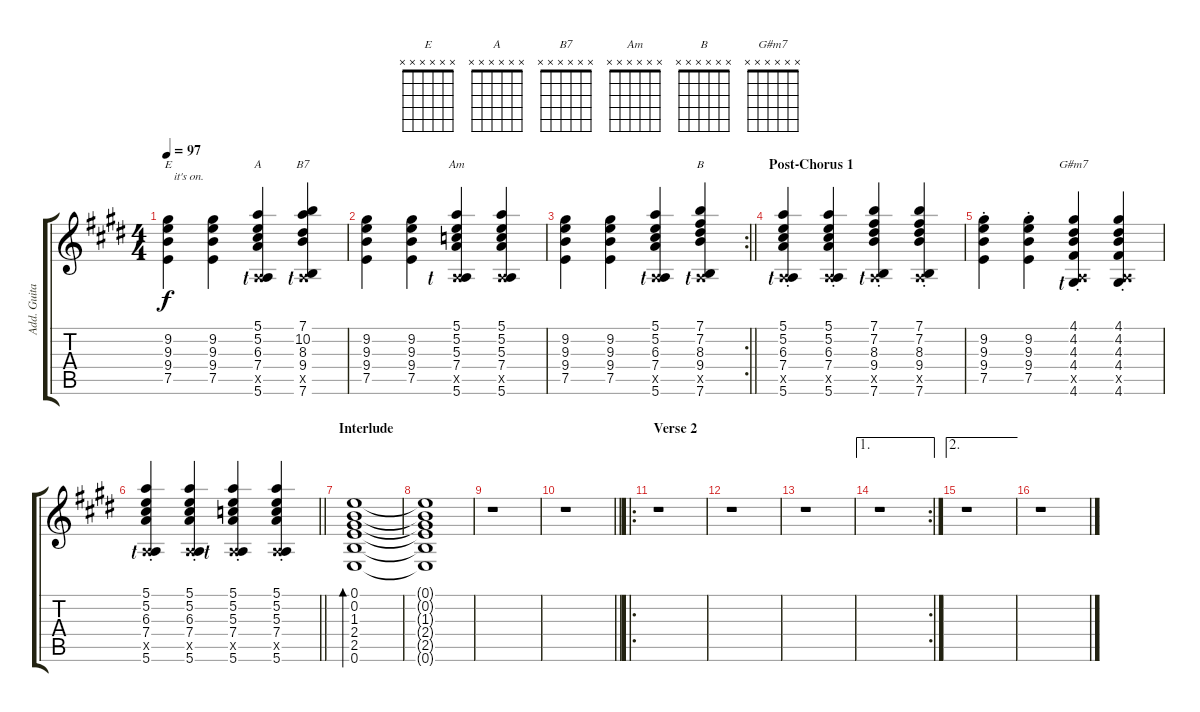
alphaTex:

\track ("Add. Guitar (middle)" "Add. Guita") {instrument overdrivenguitar}
\staff {score tabs}
\tuning (E4 B3 G3 D3 A2 E2) {hide}
\chord ("E" x x x x x x)
\chord ("A" x x x x x x)
\chord ("B7" x x x x x x)
\chord ("Am" x x x x x x)
\chord ("B" x x x x x x)
\chord ("G#m7" x x x x x x)
\ts (4 4)
\tempo 97
\clef g2
\ks e
(9.2 9.3 9.4 7.5).4{ch "E" txt "  it's on." dy f} (9.2 9.3 9.4 7.5).4 (5.1 5.2 6.3 7.4 0.5{x lf 1} 5.6).4{ch "A"} (7.1 10.2 8.3 9.4 0.5{x lf 1} 7.6).4{ch "B7"} |
(9.2 9.3 9.4 7.5).4 (9.2 9.3 9.4 7.5).4 (5.1 5.2 5.3 7.4 0.5{x} 5.6{lf 1}).4{ch "Am"} (5.1 5.2 5.3 7.4 0.5{x} 5.6).4 |
\rc 2
\barLineRight lightlight
(9.2 9.3 9.4 7.5).4 (9.2 9.3 9.4 7.5).4 (5.1 5.2 6.3 7.4 0.5{x lf 1} 5.6).4 (7.1 7.2 8.3 9.4 0.5{x lf 1} 7.6).4{ch "B"} |
\section ("" "Post-Chorus 1")
(5.1{st} 5.2{st} 6.3{st} 7.4{st} 0.5{x lf 1} 5.6{st}).4 (5.1{st} 5.2{st} 6.3{st} 7.4{st} 0.5{x} 5.6{st}).4 (7.1{st} 7.2{st} 8.3{st} 9.4{st} 0.5{x lf 1} 7.6{st}).4 (7.1{st} 7.2{st} 8.3{st} 9.4{st} 0.5{x} 7.6{st}).4 |
(9.2{st} 9.3{st} 9.4{st} 7.5{st}).4 (9.2{st} 9.3{st} 9.4{st} 7.5{st}).4 (4.1{st} 4.2{st} 4.3{st} 4.4{st} 0.5{x} 4.6{st lf 1}).4{ch "G#m7"} (4.1{st} 4.2{st} 4.3{st} 4.4{st} 0.5{x} 4.6{st}).4 |
\barLineRight lightlight
(5.1{st} 5.2{st} 6.3{st} 7.4{st} 0.5{x lf 1} 5.6{st}).4 (5.1{st} 5.2{st} 6.3{st} 7.4{st} 0.5{x} 5.6{st}).4 (5.1{st} 5.2{st} 5.3{st} 7.4{st} 0.5{x} 5.6{st lf 1}).4 (5.1{st} 5.2{st} 5.3{st} 7.4{st} 0.5{x} 5.6{st}).4 |
\section ("" "Interlude")
(0.1 0.2 1.3 2.4 2.5 0.6).1{bd 60 instrument electricguitarclean} |
(0.1{t} 0.2{t} 1.3{t} 2.4{t} 2.5{t} 0.6{t}).1 |
r.1 |
\barLineRight lightlight
r.1 |
\ro
\section ("" "Verse 2")
r.1 |
r.1 |
r.1 |
\ae 1
\rc 2
r.1 |
\ae 2
r.1 |
r.1
